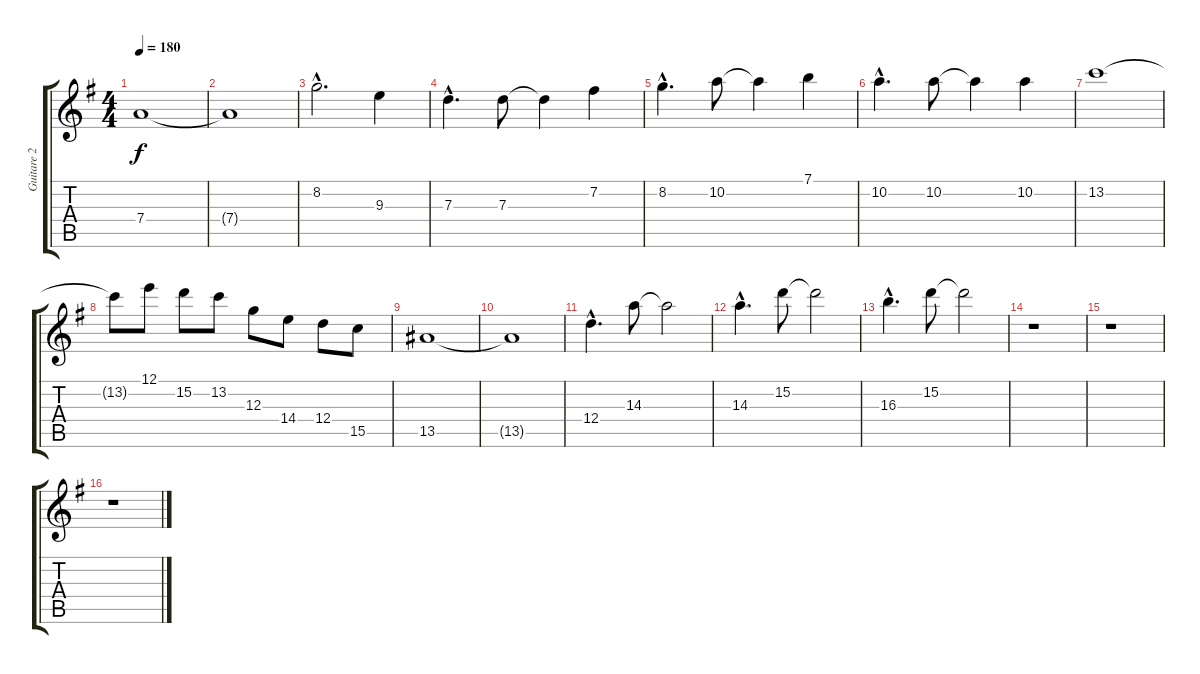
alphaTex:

\track ("Guitare 2" "Guitare 2") {instrument distortionguitar}
\staff {score tabs}
\tuning (E4 B3 G3 D3 A2 E2) {hide}
\ts (4 4)
\tempo 180
\clef g2
\ks g
7.4.1{dy f} |
7.4{t}.1 |
8.2{hac}.2{d} 9.3.4 |
7.3{hac}.4{d} 7.3.8 7.3{t}.4 7.2.4 |
8.2{hac}.4{d} 10.2.8 10.2{t}.4 7.1.4 |
10.2{hac}.4{d} 10.2.8 10.2{t}.4 10.2.4 |
13.2.1 |
13.2{t}.8 12.1.8 15.2.8 13.2.8 12.3.8 14.4.8 12.4.8 15.5.8 |
13.5.1 |
13.5{t}.1 |
12.4{hac}.4{d} 14.3.8 14.3{t}.2 |
14.3{hac}.4{d} 15.2.8 15.2{t}.2 |
16.3{hac}.4{d} 15.2.8 15.2{t}.2 |
r.1 |
r.1 |
r.1
